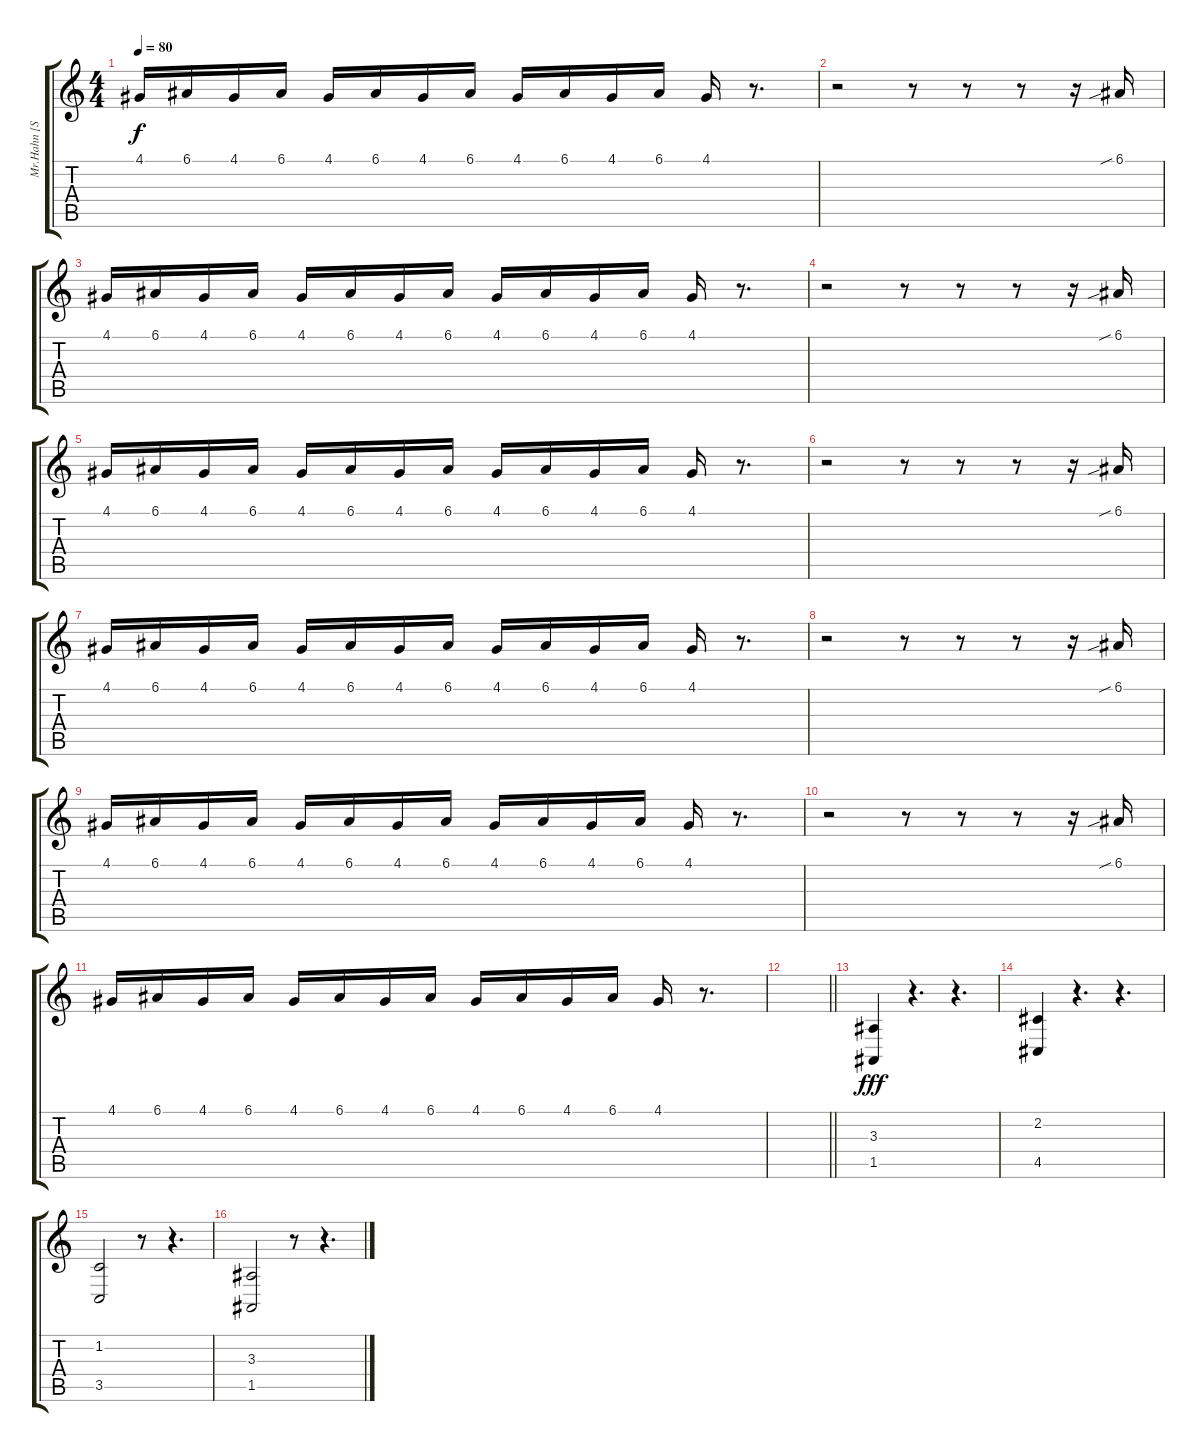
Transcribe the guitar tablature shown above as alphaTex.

\track ("Mr.Hahn [Sampler1]" "Mr.Hahn [S") {instrument fx7echoes}
\staff {score tabs}
\tuning (E4 B3 G3 D3 A2 D2) {hide}
\ts (4 4)
\tempo 80
\clef g2
\ks c
4.1.16{dy f} 6.1.16{volume 11} 4.1.16 6.1.16{volume 8} 4.1.16 6.1.16{volume 7} 4.1.16 6.1.16{volume 5} 4.1.16 6.1.16{volume 4} 4.1.16 6.1.16{volume 0} 4.1.16 r.8{d} |
r.2 r.8 r.8 r.8 r.16 6.1{sib}.16{volume 13} |
4.1.16 6.1.16{volume 11} 4.1.16 6.1.16{volume 8} 4.1.16 6.1.16{volume 7} 4.1.16 6.1.16{volume 5} 4.1.16 6.1.16{volume 4} 4.1.16 6.1.16{volume 0} 4.1.16 r.8{d} |
r.2 r.8 r.8 r.8 r.16 6.1{sib}.16{volume 13} |
4.1.16 6.1.16{volume 11} 4.1.16 6.1.16{volume 8} 4.1.16 6.1.16{volume 7} 4.1.16 6.1.16{volume 5} 4.1.16 6.1.16{volume 4} 4.1.16 6.1.16{volume 0} 4.1.16 r.8{d} |
r.2 r.8 r.8 r.8 r.16 6.1{sib}.16{volume 13} |
4.1.16 6.1.16{volume 11} 4.1.16 6.1.16{volume 8} 4.1.16 6.1.16{volume 7} 4.1.16 6.1.16{volume 5} 4.1.16 6.1.16{volume 4} 4.1.16 6.1.16{volume 0} 4.1.16 r.8{d} |
r.2 r.8 r.8 r.8 r.16 6.1{sib}.16{volume 13} |
4.1.16 6.1.16{volume 11} 4.1.16 6.1.16{volume 8} 4.1.16 6.1.16{volume 7} 4.1.16 6.1.16{volume 5} 4.1.16 6.1.16{volume 4} 4.1.16 6.1.16{volume 0} 4.1.16 r.8{d} |
r.2 r.8 r.8 r.8 r.16 6.1{sib}.16{volume 13} |
4.1.16 6.1.16{volume 11} 4.1.16 6.1.16{volume 8} 4.1.16 6.1.16{volume 7} 4.1.16 6.1.16{volume 5} 4.1.16 6.1.16{volume 4} 4.1.16 6.1.16{volume 0} 4.1.16 r.8{d} |
\barLineRight lightlight
|
(3.3 1.5).4{dy fff volume 13} r.4{d} r.4{d} |
(2.2 4.5).4 r.4{d} r.4{d} |
(1.2 3.5).2 r.8 r.4{d} |
(3.3 1.5).2 r.8 r.4{d}
